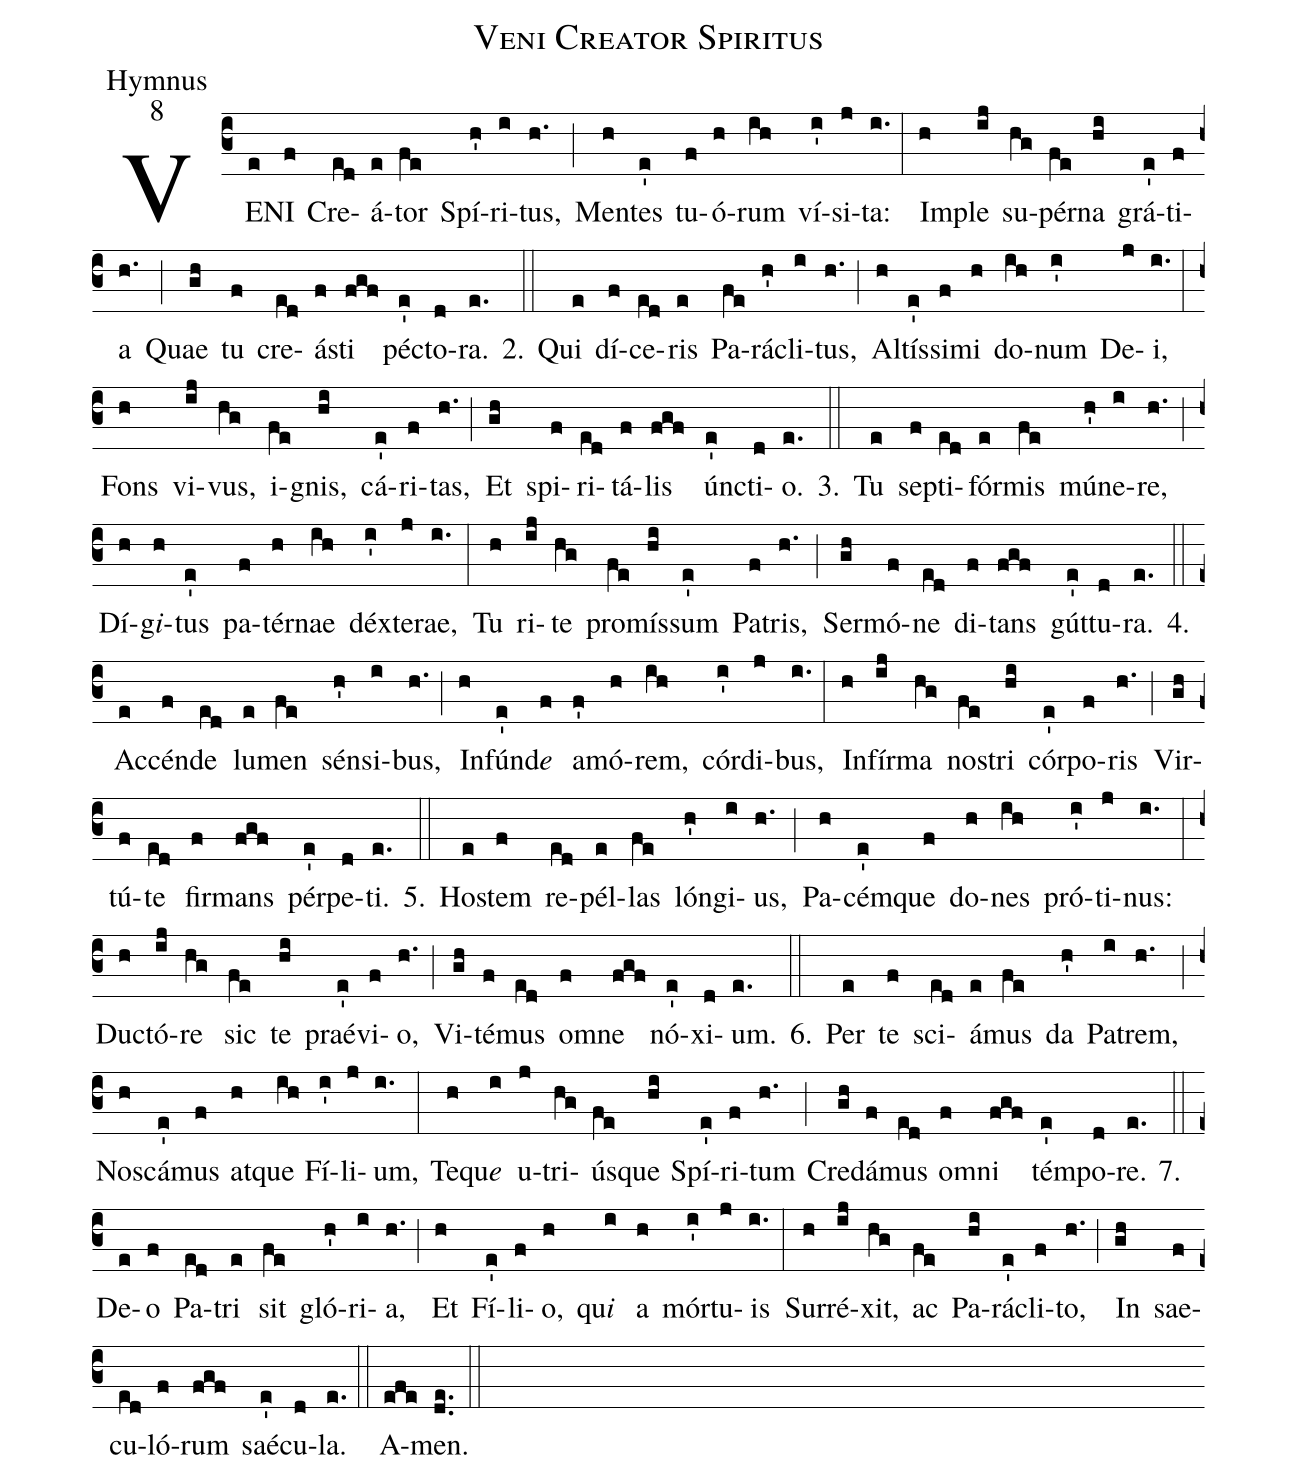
name:Veni Creator Spiritus;
office-part:Hymnus;
mode:8;
%%
(c3) VE(e)NI(f) Cre(ed)á(e)tor(fe) Spí(h')ri(i)tus,(h.) (;) Men(h)tes(e') tu(f)ó(h)rum(ih) ví(i')si(j)ta:(i.) (:) Im(h)ple(ij) su(hg)pér(fe)na(hi) grá(e')ti(f)a(h.) (;) Quae(gh) tu(f) cre(ed)á(f)sti(fgf) pé(e')cto(d)ra.(e.) 2.(::) Qui(e) dí(f)ce(ed)ris(e) Pa(fe)rá(h')cli(i)tus,(h.) (;) Al(h)tís(e')si(f)mi(h) do(ih)num(i') De(j)i,(i.) (:) Fons(h) vi(ij)vus,(hg) i(fe)gnis,(hi) cá(e')ri(f)tas,(h.) (;) Et(gh) spi(f)ri(ed)tá(f)lis(fgf) ún(e')cti(d)o.(e.) 3.(::) Tu(e) se(f)pti(ed)fór(e)mis(fe) mú(h')ne(i)re,(h.) (;) Dí(h)g<i>i</i>(h)tus(e') pa(f)tér(h)nae(ih) déx(i')te(j)rae,(i.) (:) Tu(h) ri(ij)te(hg) pro(fe)mís(hi)sum(e') Pa(f)tris,(h.) (;) Ser(gh)mó(f)ne(ed) di(f)tans(fgf) gút(e')tu(d)ra.(e.) 4.(::) Ac(e)cén(f)de(ed) lu(e)men(fe) sén(h')si(i)bus,(h.) (;) In(h)fún(e')d<i>e</i>(f) a(f')mó(h)rem,(ih) cór(i')di(j)bus,(i.) (:) In(h)fír(ij)ma(hg) no(fe)stri(hi) cór(e')po(f)ris(h.) (;) Vir(gh)tú(f)te(ed) fir(f)mans(fgf) pér(e')pe(d)ti.(e.) 5.(::) Ho(e)stem(f) re(ed)pél(e)las(fe) lón(h')gi(i)us,(h.) (;) Pa(h)cém(e')que(f) do(h)nes(ih) pró(i')ti(j)nus:(i.) (:) Du(h)ctó(ij)re(hg) sic(fe) te(hi) praé(e')vi(f)o,(h.) (;) Vi(gh)té(f)mus(ed) o(f)mne(fgf) nó(e')xi(d)um.(e.) 6.(::) Per(e) te(f) sci(ed)á(e)mus(fe) da(h') Pa(i)trem,(h.) (;) No(h)scá(e')mus(f) at(h)que(ih) Fí(i')li(j)um,(i.) (:) Te(h)qu<i>e</i>(i) u(j)tri(hg)ú(fe)sque(hi) Spí(e')ri(f)tum(h.) (;) Cre(gh)dá(f)mus(ed) o(f)mni(fgf) tém(e')po(d)re.(e.) 7.(::) De(e)o(f) Pa(ed)tri(e) sit(fe) gló(h')ri(i)a,(h.) (;) Et(h) Fí(e')li(f)o,(h) qu<i>i</i>(i) a(h) mór(i')tu(j)is(i.) (:) Sur(h)ré(ij)xit,(hg) ac(fe) Pa(hi)rá(e')cli(f)to,(h.) (;) In(gh) sae(f)cu(ed)ló(f)rum(fgf) saé(e')cu(d)la.(e.) (::) A(efe)men.(de..) (::)
